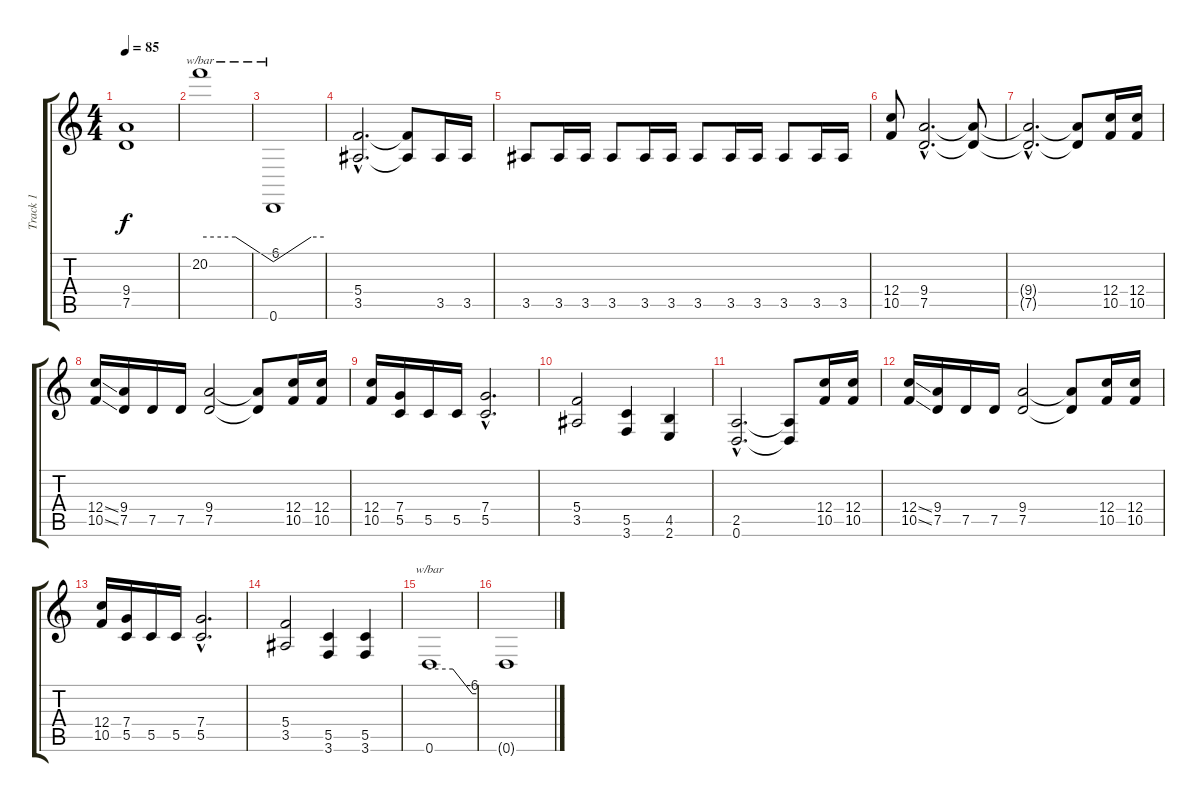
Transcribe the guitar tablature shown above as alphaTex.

\track ("Track 1" "Track 1") {instrument overdrivenguitar}
\staff {score tabs}
\tuning (D4 A3 F3 C3 G2 D2) {hide}
\ts (4 4)
\tempo 85
\clef g2
\ks c
(9.4{t} 7.5{t}).1{dy f} |
20.2.1{tbe (custom default 0 0 29 0 60 -24)} |
0.6.1{tbe (custom default 0 -24 45 0 60 0)} |
(5.4{hac} 3.5{hac}).2{d} (5.4{t} 3.5{t}).8 3.5.16 3.5.16 |
3.5.8 3.5.16 3.5.16 3.5.8 3.5.16 3.5.16 3.5.8 3.5.16 3.5.16 3.5.8 3.5.16 3.5.16 |
(12.4 10.5).8 (9.4{hac} 7.5{hac}).2{d} (9.4{t} 7.5{t}).8 |
(9.4{hac t} 7.5{hac t}).2{d} (9.4{t} 7.5{t}).8 (12.4 10.5).16 (12.4 10.5).16 |
(12.4{ss} 10.5{ss}).16 (9.4 7.5).16 7.5.16 7.5.16 (9.4 7.5).2 (9.4{t} 7.5{t}).8 (12.4 10.5).16 (12.4 10.5).16 |
(12.4 10.5).16 (7.4 5.5).16 5.5.16 5.5.16 (7.4{hac} 5.5{hac}).2{d} |
(5.4 3.5).2 (5.5 3.6).4 (4.5 2.6).4 |
(2.5{hac} 0.6{hac}).2{d} (2.5{t} 0.6{t}).8 (12.4 10.5).16 (12.4 10.5).16 |
(12.4{ss} 10.5{ss}).16 (9.4 7.5).16 7.5.16 7.5.16 (9.4 7.5).2 (9.4{t} 7.5{t}).8 (12.4 10.5).16 (12.4 10.5).16 |
(12.4 10.5).16 (7.4 5.5).16 5.5.16 5.5.16 (7.4{hac} 5.5{hac}).2{d} |
(5.4 3.5).2 (5.5 3.6).4 (5.5 3.6).4 |
0.6.1{tbe (custom default 0 0 30 0 55 -24 60 -24)} |
0.6{t}.1
